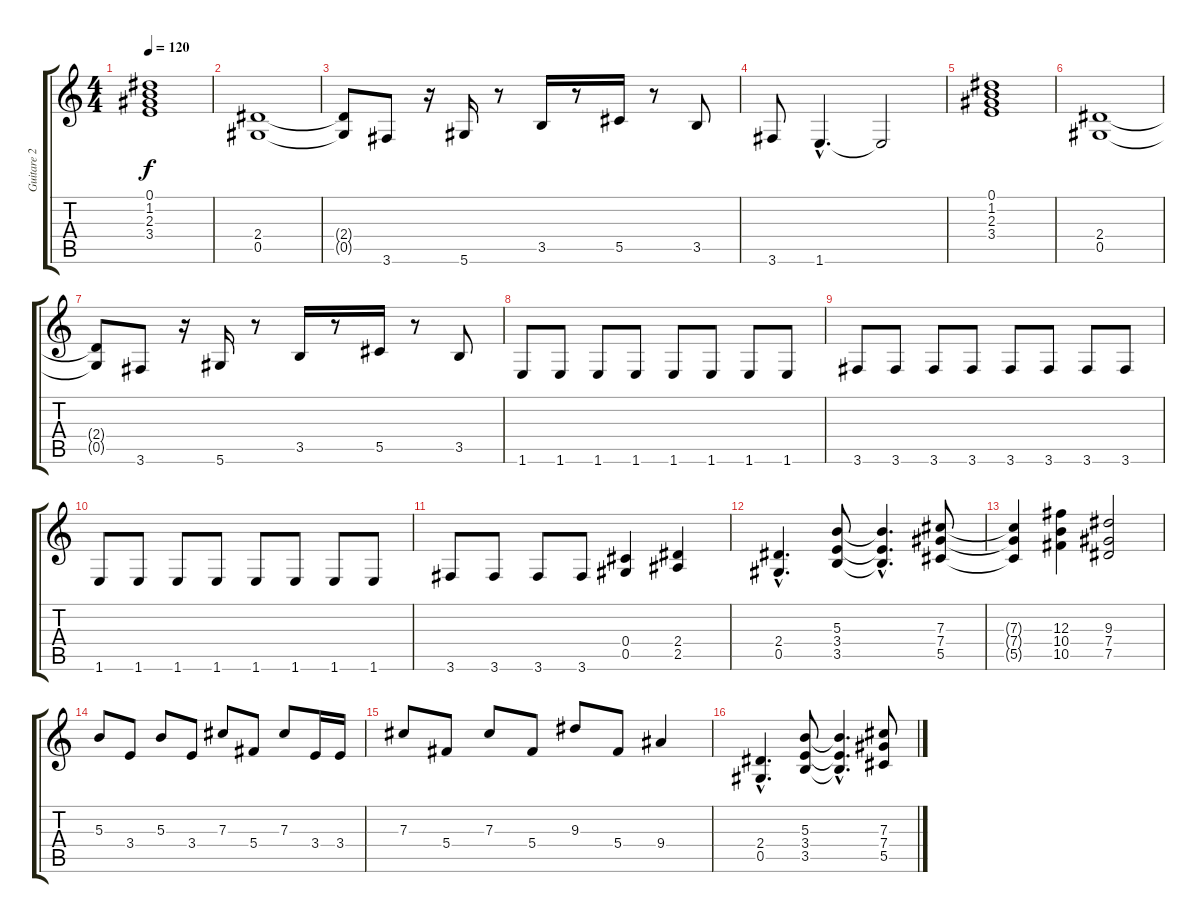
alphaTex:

\track ("Guitare 2" "Guitare 2") {instrument distortionguitar}
\staff {score tabs}
\tuning (Eb4 Bb3 Gb3 Db3 Ab2 Eb2) {hide}
\ts (4 4)
\tempo 120
\clef g2
\ks c
(0.1 1.2 2.3 3.4).1{dy f} |
(2.4 0.5).1 |
(2.4{t} 0.5{t}).8 3.6.8 r.16 5.6.16 r.8 3.5.16 r.8 5.5.16 r.8 3.5.8 |
3.6.8 1.6{hac}.4{d} 1.6{t}.2 |
(0.1 1.2 2.3 3.4).1 |
(2.4 0.5).1 |
(2.4{t} 0.5{t}).8 3.6.8 r.16 5.6.16 r.8 3.5.16 r.8 5.5.16 r.8 3.5.8 |
1.6.8 1.6.8 1.6.8 1.6.8 1.6.8 1.6.8 1.6.8 1.6.8 |
3.6.8 3.6.8 3.6.8 3.6.8 3.6.8 3.6.8 3.6.8 3.6.8 |
1.6.8 1.6.8 1.6.8 1.6.8 1.6.8 1.6.8 1.6.8 1.6.8 |
3.6.8 3.6.8 3.6.8 3.6.8 (0.4 0.5).4 (2.4 2.5).4 |
(2.4{hac} 0.5{hac}).4{d} (5.3 3.4 3.5).8 (5.3{hac t} 3.4{hac t} 3.5{hac t}).4{d} (7.3 7.4 5.5).8 |
(7.3{t} 7.4{t} 5.5{t}).4 (12.3 10.4 10.5).4 (9.3 7.4 7.5).2 |
5.3.8 3.4.8 5.3.8 3.4.8 7.3.8 5.4.8 7.3.8 3.4.16 3.4.16 |
7.3.8 5.4.8 7.3.8 5.4.8 9.3.8 5.4.8 9.4.4 |
(2.4{hac} 0.5{hac}).4{d} (5.3 3.4 3.5).8 (5.3{hac t} 3.4{hac t} 3.5{hac t}).4{d} (7.3 7.4 5.5).8
